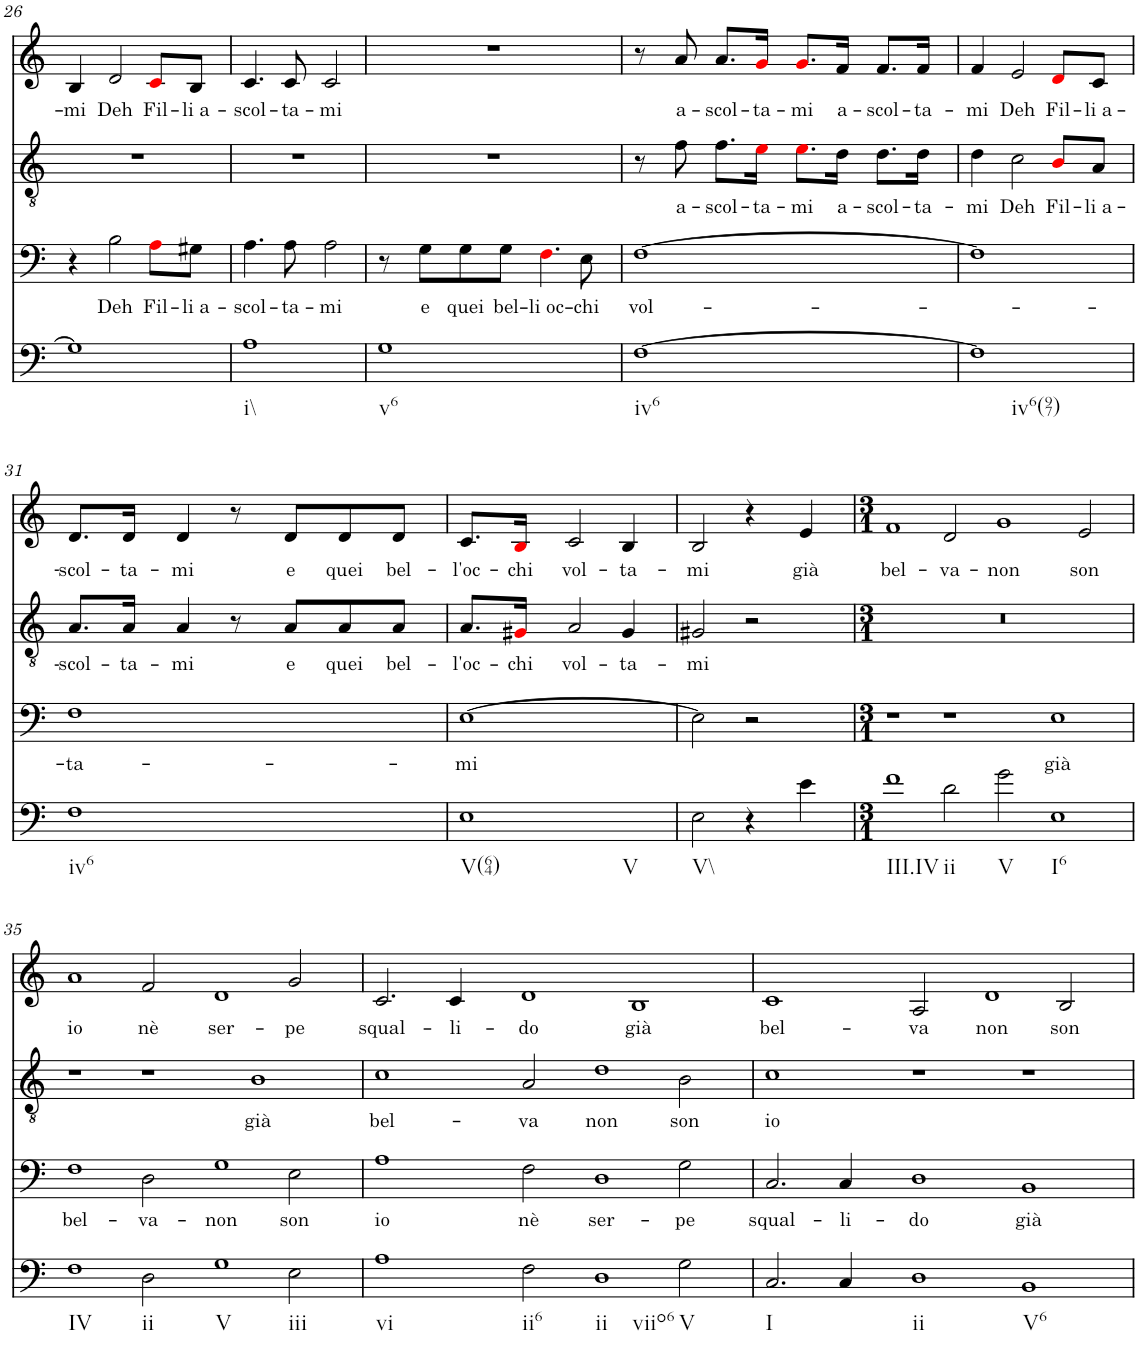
**kern	**kern	**text	**kern	**text	**kern	**text
*part4	*part3	*part3	*part2	*part2	*part1	*part1
*staff4	*staff3	*staff3	*staff2	*staff2	*staff1	*staff1
*I"unbenannt4	*I"unbenannt3	*	*I"unbenannt2	*	*I"unbenannt1	*
!!LO:PB:g=z
*clefF4	*clefF4	*	*clefGv2	*	*clefG2	*
*k[]	*k[]	*	*k[]	*	*k[]	*
*M4/4	*M4/4	*	*M4/4	*	*M4/4	*
=26	=26	=26	=26	=26	=26	=26
!	!	!	!	!	!	!LO:LY:b
1G#]	4r	.	1r	.	4B/	mi
!	!	!LO:LY:b	!	!	!	!LO:LY:b
.	2B\	Deh	.	.	2d/	Deh
!	!	!LO:LY:b	!	!	!	!LO:LY:b
.	8Ai\L	Fil-	.	.	8ci/L	Fil-
!	!	!LO:LY:b	!	!	!	!LO:LY:b
.	8G#X\J	li a-	.	.	8B/J	li a-
=27	=27	=27	=27	=27	=27	=27
!LO:TX:b:t=i\\	!	!	!	!	!	!
!	!	!LO:LY:b	!	!	!	!LO:LY:b
1A	4.A\	scol-	1r	.	4.c/	scol-
!	!	!LO:LY:b	!	!	!	!LO:LY:b
.	8A\	ta-	.	.	8c/	ta-
!	!	!LO:LY:b	!	!	!	!LO:LY:b
.	2A\	mi	.	.	2c/	mi
=28	=28	=28	=28	=28	=28	=28
!LO:TX:b:t=v6	!	!	!	!	!	!
1G	8r	.	1r	.	1r	.
!	!	!LO:LY:b	!	!	!	!
.	8G\L	e	.	.	.	.
!	!	!LO:LY:b	!	!	!	!
.	8G\	quei	.	.	.	.
!	!	!LO:LY:b	!	!	!	!
.	8G\J	bel-	.	.	.	.
!	!	!LO:LY:b	!	!	!	!
.	4.Fi\	li oc-	.	.	.	.
!	!	!LO:LY:b	!	!	!	!
.	8E\	chi	.	.	.	.
=29	=29	=29	=29	=29	=29	=29
!LO:TX:b:t=iv6	!	!	!	!	!	!
!	!	!LO:LY:b	!	!	!	!
[1F	[1F	vol-	8r	.	8r	.
!	!	!	!	!LO:LY:b	!	!LO:LY:b
.	.	.	8f\	a-	8a/	a-
!	!	!	!	!LO:LY:b	!	!LO:LY:b
.	.	.	8.f\L	scol-	8.a/L	scol-
!	!	!	!	!LO:LY:b	!	!LO:LY:b
.	.	.	16ei\Jk	ta-	16gi/Jk	ta-
!	!	!	!	!LO:LY:b	!	!LO:LY:b
.	.	.	8.ei\L	mi	8.gi/L	mi
!	!	!	!	!LO:LY:b	!	!LO:LY:b
.	.	.	16d\Jk	a-	16f/Jk	a-
!	!	!	!	!LO:LY:b	!	!LO:LY:b
.	.	.	8.d\L	scol-	8.f/L	scol-
!	!	!	!	!LO:LY:b	!	!LO:LY:b
.	.	.	16d\Jk	ta-	16f/Jk	ta-
=30	=30	=30	=30	=30	=30	=30
!LO:TX:b:t=iv6(97)	!	!	!	!	!	!
!	!	!	!	!LO:LY:b	!	!LO:LY:b
1F]	1F]	.	4d\	mi	4f/	mi
!	!	!	!	!LO:LY:b	!	!LO:LY:b
.	.	.	2c\	Deh	2e/	Deh
!	!	!	!	!LO:LY:b	!	!LO:LY:b
.	.	.	8Bi/L	Fil-	8di/L	Fil-
!	!	!	!	!LO:LY:b	!	!LO:LY:b
.	.	.	8A/J	li a-	8c/J	li a-
!!LO:LB:g=z
=31	=31	=31	=31	=31	=31	=31
!LO:TX:b:t=iv6	!	!	!	!	!	!
!	!	!LO:LY:b	!	!LO:LY:b	!	!LO:LY:b
1F	1F	ta-	8.A/L	scol-	8.d/L	scol-
!	!	!	!	!LO:LY:b	!	!LO:LY:b
.	.	.	16A/Jk	ta-	16d/Jk	ta-
!	!	!	!	!LO:LY:b	!	!LO:LY:b
.	.	.	4A/	mi	4d/	mi
.	.	.	8r	.	8r	.
!	!	!	!	!LO:LY:b	!	!LO:LY:b
.	.	.	8A/L	e	8d/L	e
!	!	!	!	!LO:LY:b	!	!LO:LY:b
.	.	.	8A/	quei	8d/	quei
!	!	!	!	!LO:LY:b	!	!LO:LY:b
.	.	.	8A/J	bel-	8d/J	bel-
=32	=32	=32	=32	=32	=32	=32
!LO:TX:b:t=V(64)	!	!	!	!	!	!
!LO:TX:b:t=V	!	!	!	!	!	!
!	!	!LO:LY:b	!	!LO:LY:b	!	!LO:LY:b
1E	[1E	mi	8.A/L	l'oc-	8.c/L	l'oc-
!	!	!	!	!LO:LY:b	!	!LO:LY:b
.	.	.	16G#Xi/Jk	chi	16Bi/Jk	chi
!	!	!	!	!LO:LY:b	!	!LO:LY:b
.	.	.	2A/	vol-	2c/	vol-
!	!	!	!	!LO:LY:b	!	!LO:LY:b
.	.	.	4G#/	ta-	4B/	ta-
=33	=33	=33	=33	=33	=33	=33
!LO:TX:b:t=V\\	!	!	!	!	!	!
!	!	!	!	!LO:LY:b	!	!LO:LY:b
2E\	2E\]	.	2G#X/	mi	2B/	mi
4r	2r	.	2r	.	4r	.
!	!	!	!	!	!	!LO:LY:b
4e\	.	.	.	.	4e/	già
=34	=34	=34	=34	=34	=34	=34
*M3/1	*M3/1	*	*M3/1	*	*M3/1	*
!LO:TX:b:t=III.IV	!	!	!	!	!	!
!	!	!	!	!	!	!LO:LY:b
1f	1r	.	0.r	.	1f	bel-
!LO:TX:b:t=ii	!	!	!	!	!	!
!	!	!	!	!	!	!LO:LY:b
2d\	1r	.	.	.	2d/	va-
!LO:TX:b:t=V	!	!	!	!	!	!
!	!	!	!	!	!	!LO:LY:b
2g\	.	.	.	.	1g	non
!LO:TX:b:t=I6	!	!	!	!	!	!
!	!	!LO:LY:b	!	!	!	!
1E	1E	già	.	.	.	.
!	!	!	!	!	!	!LO:LY:b
.	.	.	.	.	2e/	son
!!LO:LB:g=z
=35	=35	=35	=35	=35	=35	=35
!LO:TX:b:t=IV	!	!	!	!	!	!
!	!	!LO:LY:b	!	!	!	!LO:LY:b
1F	1F	bel-	1r	.	1a	io
!LO:TX:b:t=ii	!	!	!	!	!	!
!	!	!LO:LY:b	!	!	!	!LO:LY:b
2D\	2D\	va-	1r	.	2f/	nè
!LO:TX:b:t=V	!	!	!	!	!	!
!	!	!LO:LY:b	!	!	!	!LO:LY:b
1G	1G	non	.	.	1d	ser-
!	!	!	!	!LO:LY:b	!	!
.	.	.	1B	già	.	.
!LO:TX:b:t=iii	!	!	!	!	!	!
!	!	!LO:LY:b	!	!	!	!LO:LY:b
2E\	2E\	son	.	.	2g/	pe
=36	=36	=36	=36	=36	=36	=36
!LO:TX:b:t=vi	!	!	!	!	!	!
!	!	!LO:LY:b	!	!LO:LY:b	!	!LO:LY:b
1A	1A	io	1c	bel-	2.c/	squal-
!	!	!	!	!	!	!LO:LY:b
.	.	.	.	.	4c/	li-
!LO:TX:b:t=ii6	!	!	!	!	!	!
!	!	!LO:LY:b	!	!LO:LY:b	!	!LO:LY:b
2F\	2F\	nè	2A/	va	1d	do
!LO:TX:b:t=ii	!	!	!	!	!	!
!LO:TX:b:t=viio6	!	!	!	!	!	!
!	!	!LO:LY:b	!	!LO:LY:b	!	!
1D	1D	ser-	1d	non	.	.
!	!	!	!	!	!	!LO:LY:b
.	.	.	.	.	1B	già
!LO:TX:b:t=V	!	!	!	!	!	!
!	!	!LO:LY:b	!	!LO:LY:b	!	!
2G\	2G\	pe	2B\	son	.	.
=37	=37	=37	=37	=37	=37	=37
!LO:TX:b:t=I	!	!	!	!	!	!
!	!	!LO:LY:b	!	!LO:LY:b	!	!LO:LY:b
2.C/	2.C/	squal-	1c	io	1c	bel-
!	!	!LO:LY:b	!	!	!	!
4C/	4C/	li-	.	.	.	.
!LO:TX:b:t=ii	!	!	!	!	!	!
!	!	!LO:LY:b	!	!	!	!LO:LY:b
1D	1D	do	1r	.	2A/	va
!	!	!	!	!	!	!LO:LY:b
.	.	.	.	.	1d	non
!LO:TX:b:t=V6	!	!	!	!	!	!
!	!	!LO:LY:b	!	!	!	!
1BB	1BB	già	1r	.	.	.
!	!	!	!	!	!	!LO:LY:b
.	.	.	.	.	2B/	son
=	=	=	=	=	=	=
*-	*-	*-	*-	*-	*-	*-
